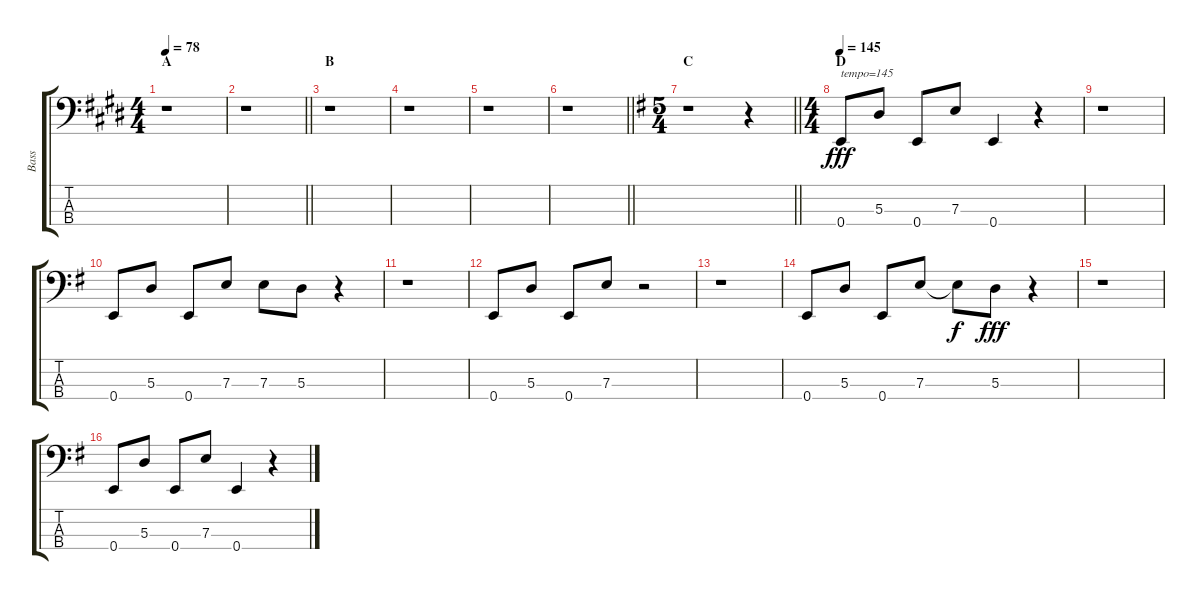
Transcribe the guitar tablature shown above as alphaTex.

\track ("Bass" "Bass") {instrument electricbassfinger}
\staff {score tabs}
\tuning (G2 D2 A1 E1) {hide}
\ts (4 4)
\section ("" "A")
\tempo 78
\clef f4
\ks e
r.1{dy fff instrument electricbassfinger} |
\barLineRight lightlight
r.1 |
\section ("" "B")
r.1 |
r.1 |
r.1 |
\barLineRight lightlight
r.1 |
\ts (5 4)
\section ("" "C")
\barLineRight lightlight
\ks g
r.1 r.4 |
\ts (4 4)
\section ("" "D")
\tempo 145
0.4.8{txt "tempo=145"} 5.3.8 0.4.8 7.3.8 0.4.4 r.4 |
r.1 |
0.4.8 5.3.8 0.4.8 7.3.8 7.3.8 5.3.8 r.4 |
r.1 |
0.4.8 5.3.8 0.4.8 7.3.8 r.2 |
r.1 |
0.4.8 5.3.8 0.4.8 7.3.8 7.3{t}.8{dy f} 5.3.8{dy fff} r.4 |
r.1 |
0.4.8 5.3.8 0.4.8 7.3.8 0.4.4 r.4
